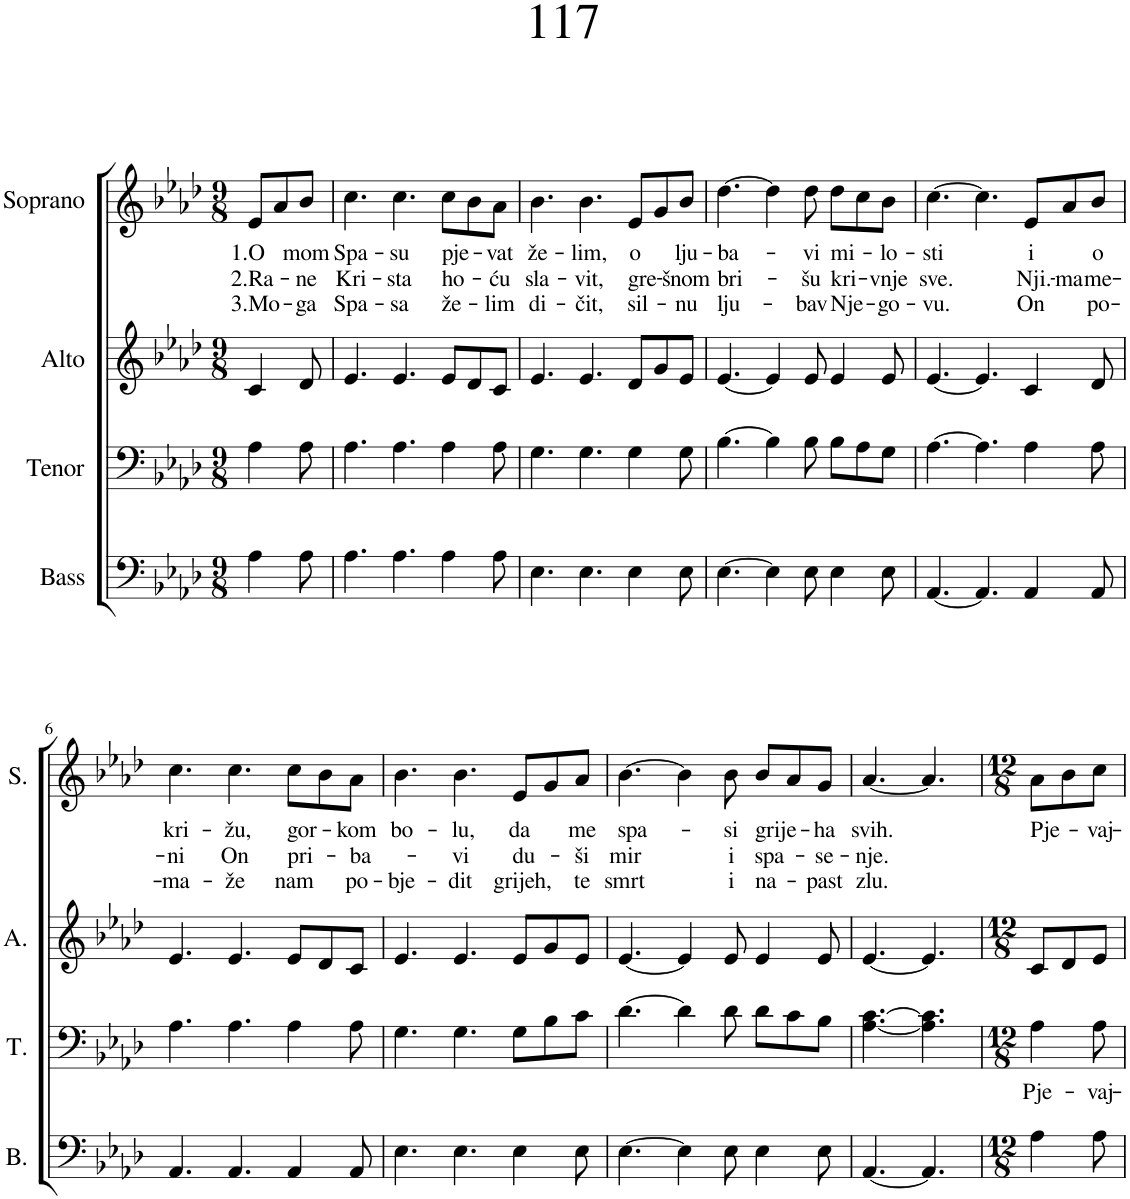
**kern	**kern	**text	**kern	**kern	**text	**text	**text
*part4	*part3	*part3	*part2	*part1	*part1	*part1	*part1
*staff4	*staff3	*staff3	*staff2	*staff1	*staff1	*staff1	*staff1
*I"Bass	*I"Tenor	*	*I"Alto	*I"Soprano	*	*	*
*I'B.	*I'T.	*	*I'A.	*I'S.	*	*	*
*clefF4	*clefF4	*	*clefG2	*clefG2	*	*	*
*k[b-e-a-d-]	*k[b-e-a-d-]	*	*k[b-e-a-d-]	*k[b-e-a-d-]	*	*	*
*M9/8	*M9/8	*	*M9/8	*M9/8	*	*	*
=1	=1	=1	=1	=1	=1	=1	=1
!	!	!	!	!	!LO:LY:b	!LO:LY:b	!LO:LY:b
4A-\	4A-\	.	4c/	8e-/L	1.O	2.Ra-	3.Mo-
.	.	.	.	8a-/	.	.	.
!	!	!	!	!	!LO:LY:b	!LO:LY:b	!LO:LY:b
8A-\	8A-\	.	8d-/	8b-/J	mom	-ne	-ga
=2	=2	=2	=2	=2	=2	=2	=2
!	!	!	!	!	!LO:LY:b	!LO:LY:b	!LO:LY:b
4.A-\	4.A-\	.	4.e-/	4.cc\	Spa-	Kri-	Spa-
!	!	!	!	!	!LO:LY:b	!LO:LY:b	!LO:LY:b
4.A-\	4.A-\	.	4.e-/	4.cc\	-su	-sta	-sa
!	!	!	!	!	!LO:LY:b	!LO:LY:b	!LO:LY:b
4A-\	4A-\	.	8e-/L	8cc\L	pje-	ho-	že-
.	.	.	8d-/	8b-\	.	.	.
!	!	!	!	!	!LO:LY:b	!LO:LY:b	!LO:LY:b
8A-\	8A-\	.	8c/J	8a-\J	-vat	-ću	-lim
=3	=3	=3	=3	=3	=3	=3	=3
!	!	!	!	!	!LO:LY:b	!LO:LY:b	!LO:LY:b
4.E-\	4.G\	.	4.e-/	4.b-\	že-	sla-	di-
!	!	!	!	!	!LO:LY:b	!LO:LY:b	!LO:LY:b
4.E-\	4.G\	.	4.e-/	4.b-\	-lim,	-vit,	-čit,
!	!	!	!	!	!LO:LY:b	!LO:LY:b	!LO:LY:b
4E-\	4G\	.	8d-/L	8e-/L	o	gre-	sil-
.	.	.	8g/	8g/	.	.	.
!	!	!	!	!	!LO:LY:b	!LO:LY:b	!LO:LY:b
8E-\	8G\	.	8e-/J	8b-/J	lju-	-šnom	-nu
=4	=4	=4	=4	=4	=4	=4	=4
!	!	!	!	!	!LO:LY:b	!LO:LY:b	!LO:LY:b
[4.E-\	[4.B-\	.	[4.e-/	[4.dd-\	-ba-	bri-	lju-
4E-\]	4B-\]	.	4e-/]	4dd-\]	.	.	.
!	!	!	!	!	!LO:LY:b	!LO:LY:b	!LO:LY:b
8E-\	8B-\	.	8e-/	8dd-\	-vi	-šu	-bav
!	!	!	!	!	!LO:LY:b	!LO:LY:b	!LO:LY:b
4E-\	8B-\L	.	4e-/	8dd-\L	mi-	kri-	Nje-
.	8A-\	.	.	8cc\	.	.	.
!	!	!	!	!	!LO:LY:b	!LO:LY:b	!LO:LY:b
8E-\	8G\J	.	8e-/	8b-\J	-lo-	-vnje	-go-
=5	=5	=5	=5	=5	=5	=5	=5
!	!	!	!	!	!LO:LY:b	!LO:LY:b	!LO:LY:b
[4.AA-/	[4.A-\	.	[4.e-/	[4.cc\	-sti	sve.	-vu.
4.AA-/]	4.A-\]	.	4.e-/]	4.cc\]	.	.	.
!	!	!	!	!	!LO:LY:b	!LO:LY:b	!LO:LY:b
4AA-/	4A-\	.	4c/	8e-/L	i	Nji.-	On
!	!	!	!	!	!	!LO:LY:b	!
.	.	.	.	8a-/	.	-ma	.
!	!	!	!	!	!LO:LY:b	!LO:LY:b	!LO:LY:b
8AA-/	8A-\	.	8d-/	8b-/J	o	me-	po-
!!LO:LB:g=z
=6	=6	=6	=6	=6	=6	=6	=6
!	!	!	!	!	!LO:LY:b	!LO:LY:b	!LO:LY:b
4.AA-/	4.A-\	.	4.e-/	4.cc\	kri-	-ni	-ma-
!	!	!	!	!	!LO:LY:b	!LO:LY:b	!LO:LY:b
4.AA-/	4.A-\	.	4.e-/	4.cc\	-žu,	On	-že
!	!	!	!	!	!LO:LY:b	!LO:LY:b	!LO:LY:b
4AA-/	4A-\	.	8e-/L	8cc\L	gor-	pri-	nam
.	.	.	8d-/	8b-\	.	.	.
!	!	!	!	!	!LO:LY:b	!LO:LY:b	!LO:LY:b
8AA-/	8A-\	.	8c/J	8a-\J	-kom	-ba-	po-
=7	=7	=7	=7	=7	=7	=7	=7
!	!	!	!	!	!LO:LY:b	!	!LO:LY:b
4.E-\	4.G\	.	4.e-/	4.b-\	bo-	.	-bje-
!	!	!	!	!	!LO:LY:b	!LO:LY:b	!LO:LY:b
4.E-\	4.G\	.	4.e-/	4.b-\	-lu,	-vi	-dit
!	!	!	!	!	!LO:LY:b	!LO:LY:b	!LO:LY:b
4E-\	8G\L	.	8e-/L	8e-/L	da	du-	grijeh,
.	8B-\	.	8g/	8g/	.	.	.
!	!	!	!	!	!LO:LY:b	!LO:LY:b	!LO:LY:b
8E-\	8c\J	.	8e-/J	8a-/J	me	-ši	te
=8	=8	=8	=8	=8	=8	=8	=8
!	!	!	!	!	!LO:LY:b	!LO:LY:b	!LO:LY:b
[4.E-\	[4.d-\	.	[4.e-/	[4.b-\	spa-	mir	smrt
4E-\]	4d-\]	.	4e-/]	4b-\]	.	.	.
!	!	!	!	!	!LO:LY:b	!LO:LY:b	!LO:LY:b
8E-\	8d-\	.	8e-/	8b-\	-si	i	i
!	!	!	!	!	!LO:LY:b	!LO:LY:b	!LO:LY:b
4E-\	8d-\L	.	4e-/	8b-/L	grije-	spa-	na-
.	8c\	.	.	8a-/	.	.	.
!	!	!	!	!	!LO:LY:b	!LO:LY:b	!LO:LY:b
8E-\	8B-\J	.	8e-/	8g/J	-ha	-se-	-past
=9	=9	=9	=9	=9	=9	=9	=9
!	!	!	!	!	!LO:LY:b	!LO:LY:b	!LO:LY:b
[4.AA-/	[4.A-\ [4.c\	.	[4.e-/	[4.a-/	svih.	-nje.	zlu.
4.AA-/]	4.A-\] 4.c\]	.	4.e-/]	4.a-/]	.	.	.
=10	=10	=10	=10	=10	=10	=10	=10
*M12/8	*M12/8	*	*M12/8	*M12/8	*	*	*
!	!	!LO:LY:b	!	!	!LO:LY:b	!	!
4A-\	4A-\	Pje-	8c/L	8a-\L	Pje-	.	.
.	.	.	8d-/	8b-\	.	.	.
!	!	!LO:LY:b	!	!	!LO:LY:b	!	!
8A-\	8A-\	-vaj-	8e-/J	8cc\J	-vaj-	.	.
=	=	=	=	=	=	=	=
*-	*-	*-	*-	*-	*-	*-	*-
